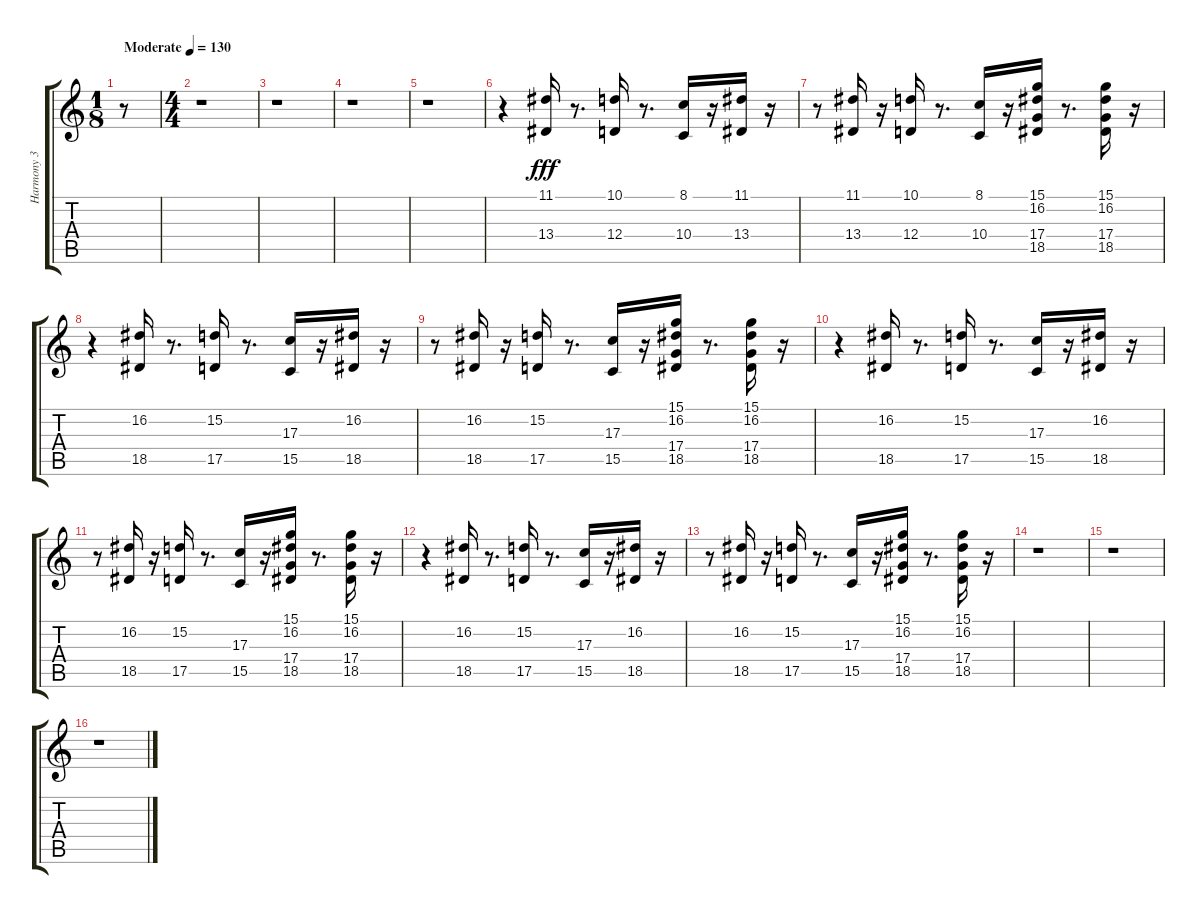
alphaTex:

\track ("Harmony 3" "Harmony 3") {instrument synthbrass2}
\staff {score tabs}
\tuning (E4 B3 G3 D3 A2 E2) {hide}
\ts (1 8)
\tempo (130 "Moderate")
\clef g2
\ks c
r.8{dy fff instrument synthbrass2} |
\ts (4 4)
r.1 |
r.1 |
r.1 |
r.1 |
r.4 (11.1 13.4).16 r.8{d} (10.1 12.4).16 r.8{d} (8.1 10.4).16 r.16 (11.1 13.4).16 r.16 |
r.8 (11.1 13.4).16 r.16 (10.1 12.4).16 r.8{d} (8.1 10.4).16 r.16 (15.1 16.2 17.4 18.5).16 r.8{d} (15.1 16.2 17.4 18.5).16 r.16 |
r.4 (16.2 18.5).16 r.8{d} (15.2 17.5).16 r.8{d} (17.3 15.5).16 r.16 (16.2 18.5).16 r.16 |
r.8 (16.2 18.5).16 r.16 (15.2 17.5).16 r.8{d} (17.3 15.5).16 r.16 (15.1 16.2 17.4 18.5).16 r.8{d} (15.1 16.2 17.4 18.5).16 r.16 |
r.4 (16.2 18.5).16 r.8{d} (15.2 17.5).16 r.8{d} (17.3 15.5).16 r.16 (16.2 18.5).16 r.16 |
r.8 (16.2 18.5).16 r.16 (15.2 17.5).16 r.8{d} (17.3 15.5).16 r.16 (15.1 16.2 17.4 18.5).16 r.8{d} (15.1 16.2 17.4 18.5).16 r.16 |
r.4 (16.2 18.5).16 r.8{d} (15.2 17.5).16 r.8{d} (17.3 15.5).16 r.16 (16.2 18.5).16 r.16 |
r.8 (16.2 18.5).16 r.16 (15.2 17.5).16 r.8{d} (17.3 15.5).16 r.16 (15.1 16.2 17.4 18.5).16 r.8{d} (15.1 16.2 17.4 18.5).16 r.16 |
r.1 |
r.1 |
r.1
